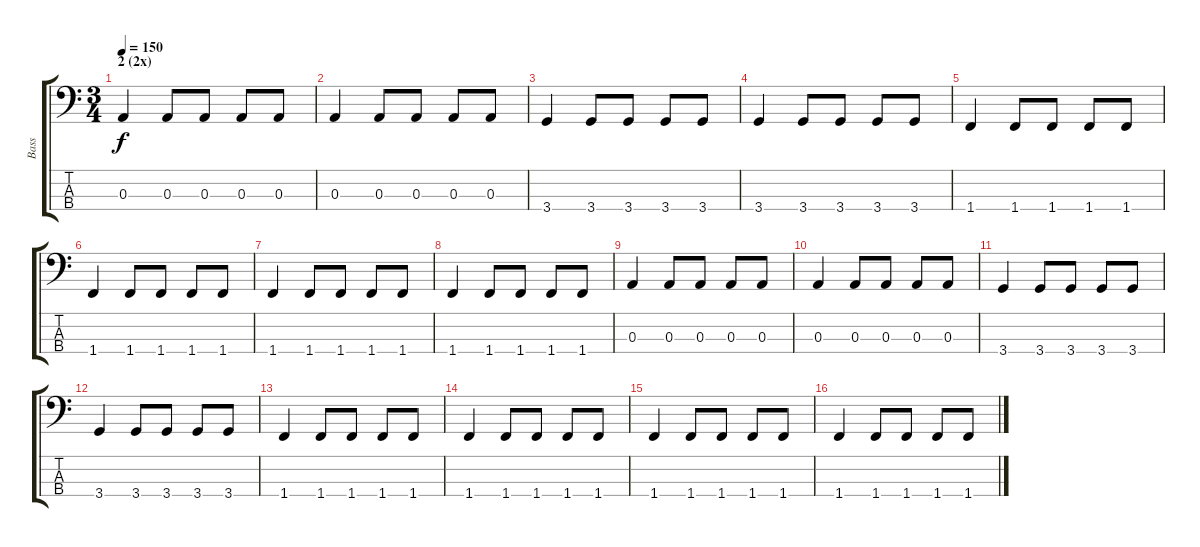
\track ("Bass" "Bass") {instrument electricbasspick}
\staff {score tabs}
\tuning (G2 D2 A1 E1) {hide}
\ts (3 4)
\section ("" "2 (2x)")
\tempo 150
\clef f4
\ks c
0.3.4{dy f} 0.3.8 0.3.8 0.3.8 0.3.8 |
0.3.4 0.3.8 0.3.8 0.3.8 0.3.8 |
3.4.4 3.4.8 3.4.8 3.4.8 3.4.8 |
3.4.4 3.4.8 3.4.8 3.4.8 3.4.8 |
1.4.4 1.4.8 1.4.8 1.4.8 1.4.8 |
1.4.4 1.4.8 1.4.8 1.4.8 1.4.8 |
1.4.4 1.4.8 1.4.8 1.4.8 1.4.8 |
1.4.4 1.4.8 1.4.8 1.4.8 1.4.8 |
0.3.4 0.3.8 0.3.8 0.3.8 0.3.8 |
0.3.4 0.3.8 0.3.8 0.3.8 0.3.8 |
3.4.4 3.4.8 3.4.8 3.4.8 3.4.8 |
3.4.4 3.4.8 3.4.8 3.4.8 3.4.8 |
1.4.4 1.4.8 1.4.8 1.4.8 1.4.8 |
1.4.4 1.4.8 1.4.8 1.4.8 1.4.8 |
1.4.4 1.4.8 1.4.8 1.4.8 1.4.8 |
1.4.4 1.4.8 1.4.8 1.4.8 1.4.8
